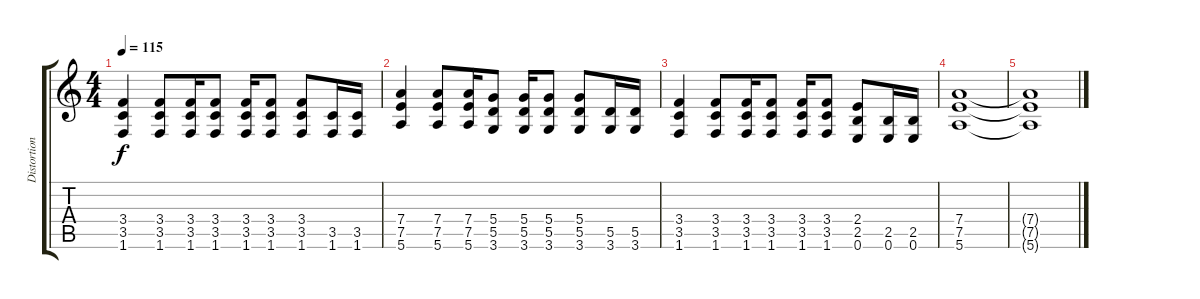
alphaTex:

\track ("Distortion Grunge" "Distortion") {instrument distortionguitar}
\staff {score tabs}
\tuning (E4 B3 G3 D3 A2 E2) {hide}
\ts (4 4)
\tempo 115
\clef g2
\ks c
(3.4 3.5 1.6).4{dy f} (3.4 3.5 1.6).8 (3.4 3.5 1.6).16 (3.4 3.5 1.6).8 (3.4 3.5 1.6).16 (3.4 3.5 1.6).8 (3.4 3.5 1.6).8 (3.5 1.6).16 (3.5 1.6).16 |
(7.4 7.5 5.6).4 (7.4 7.5 5.6).8 (7.4 7.5 5.6).16 (5.4 5.5 3.6).8 (5.4 5.5 3.6).16 (5.4 5.5 3.6).8 (5.4 5.5 3.6).8 (5.5 3.6).16 (5.5 3.6).16 |
(3.4 3.5 1.6).4 (3.4 3.5 1.6).8 (3.4 3.5 1.6).16 (3.4 3.5 1.6).8 (3.4 3.5 1.6).16 (3.4 3.5 1.6).8 (2.4 2.5 0.6).8 (2.5 0.6).16 (2.5 0.6).16 |
(7.4 7.5 5.6).1 |
(7.4{t} 7.5{t} 5.6{t}).1
